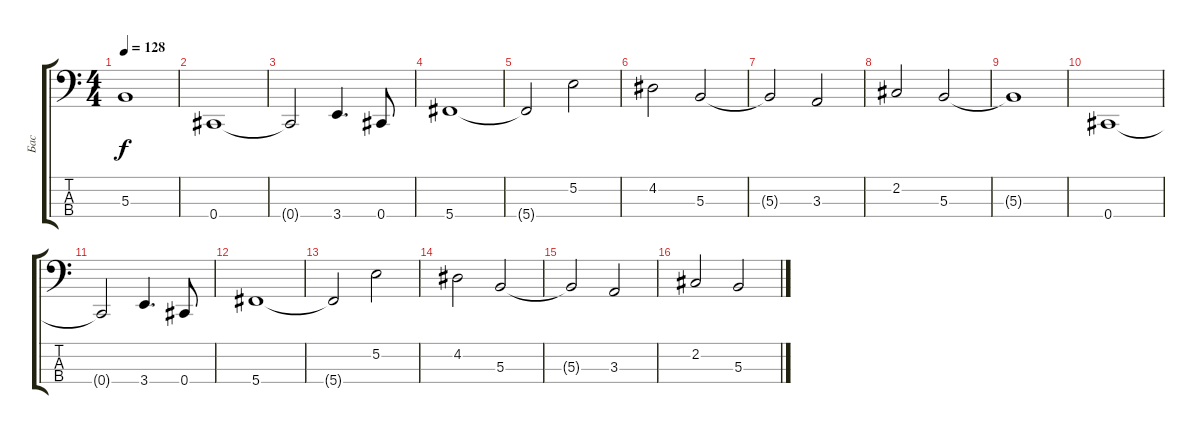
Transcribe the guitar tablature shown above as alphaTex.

\track ("Бас" "Бас") {instrument electricbassfinger}
\staff {score tabs}
\tuning (E2 B1 Gb1 Db1) {hide}
\ts (4 4)
\tempo 128
\clef f4
\ks c
5.3{t}.1{dy f} |
0.4.1 |
0.4{t}.2 3.4.4{d} 0.4.8 |
5.4.1 |
5.4{t}.2 5.2.2 |
4.2.2 5.3.2 |
5.3{t}.2 3.3.2 |
2.2.2 5.3.2 |
5.3{t}.1 |
0.4.1 |
0.4{t}.2 3.4.4{d} 0.4.8 |
5.4.1 |
5.4{t}.2 5.2.2 |
4.2.2 5.3.2 |
5.3{t}.2 3.3.2 |
2.2.2 5.3.2
